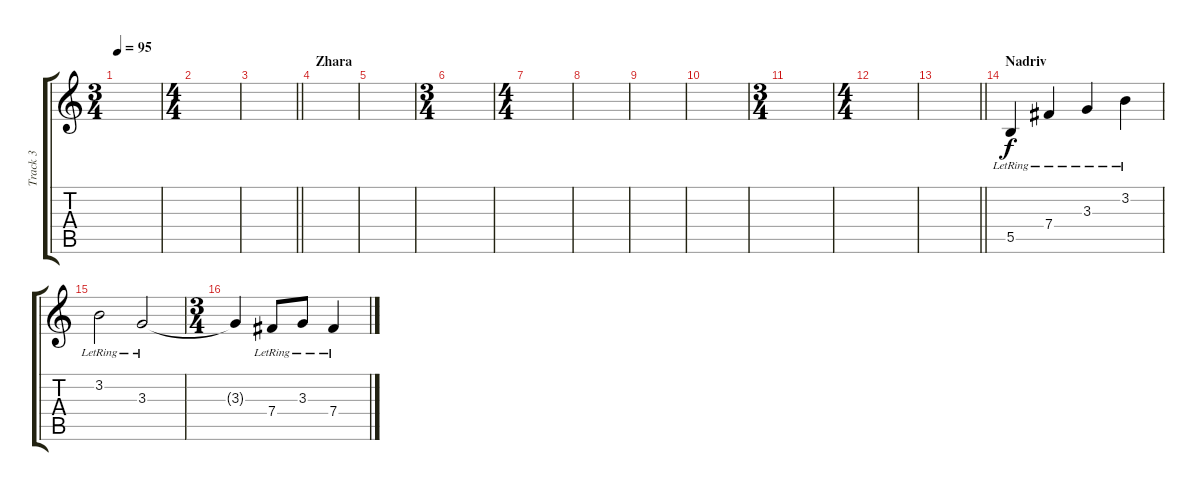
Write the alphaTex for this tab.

\track ("Track 3" "Track 3") {instrument distortionguitar}
\staff {score tabs}
\tuning (Db4 Ab3 E3 B2 Gb2 B1) {hide}
\ts (3 4)
\tempo 95
\clef g2
\ks c
|
\ts (4 4)
|
\barLineRight lightlight
|
\section ("" "Zhara")
|
|
\ts (3 4)
|
\ts (4 4)
|
|
|
|
\ts (3 4)
|
\ts (4 4)
|
\barLineRight lightlight
|
\section ("" "Nadriv")
5.5{lr}.4 7.4{lr}.4 3.3{lr}.4 3.2{lr}.4 |
3.2{lr}.2 3.3{lr}.2 |
\ts (3 4)
3.3{t}.4 7.4{lr}.8 3.3{lr}.8 7.4{lr}.4
